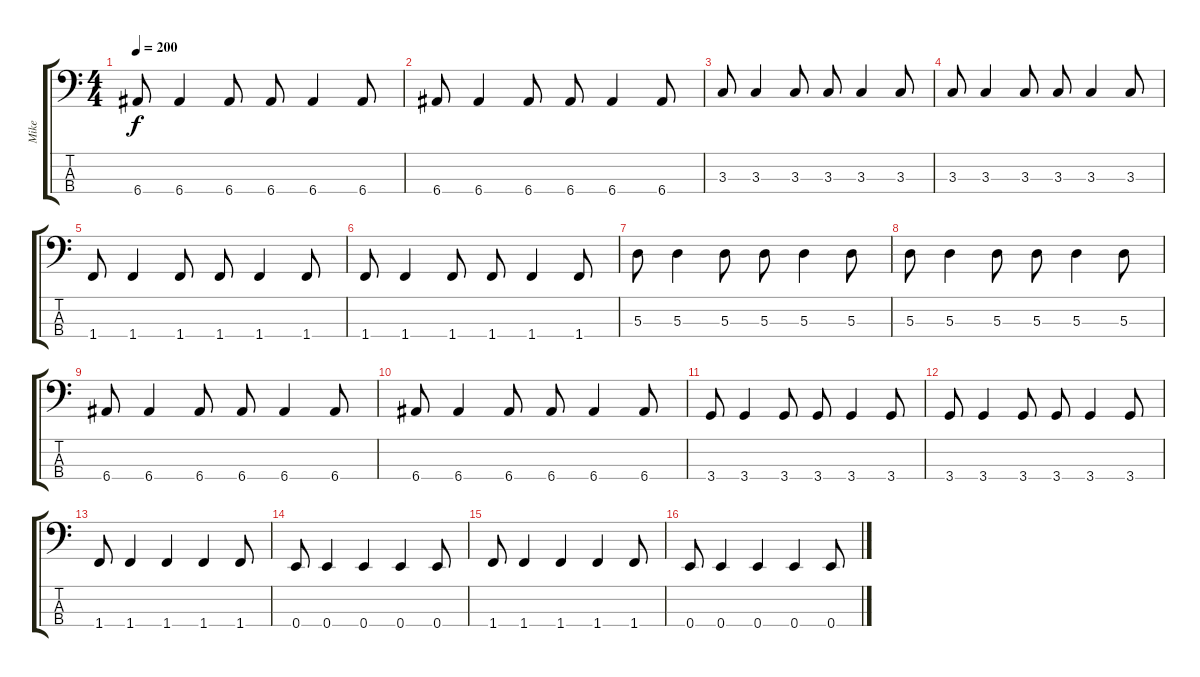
\track ("Mike" "Mike") {instrument electricbasspick}
\staff {score tabs}
\tuning (G2 D2 A1 E1) {hide}
\ts (4 4)
\tempo 200
\clef f4
\ks c
6.4.8{dy f} 6.4.4 6.4.8 6.4.8 6.4.4 6.4.8 |
6.4.8 6.4.4 6.4.8 6.4.8 6.4.4 6.4.8 |
3.3.8 3.3.4 3.3.8 3.3.8 3.3.4 3.3.8 |
3.3.8 3.3.4 3.3.8 3.3.8 3.3.4 3.3.8 |
1.4.8 1.4.4 1.4.8 1.4.8 1.4.4 1.4.8 |
1.4.8 1.4.4 1.4.8 1.4.8 1.4.4 1.4.8 |
5.3.8 5.3.4 5.3.8 5.3.8 5.3.4 5.3.8 |
5.3.8 5.3.4 5.3.8 5.3.8 5.3.4 5.3.8 |
6.4.8 6.4.4 6.4.8 6.4.8 6.4.4 6.4.8 |
6.4.8 6.4.4 6.4.8 6.4.8 6.4.4 6.4.8 |
3.4.8 3.4.4 3.4.8 3.4.8 3.4.4 3.4.8 |
3.4.8 3.4.4 3.4.8 3.4.8 3.4.4 3.4.8 |
1.4.8 1.4.4 1.4.4 1.4.4 1.4.8 |
0.4.8 0.4.4 0.4.4 0.4.4 0.4.8 |
1.4.8 1.4.4 1.4.4 1.4.4 1.4.8 |
0.4.8 0.4.4 0.4.4 0.4.4 0.4.8
